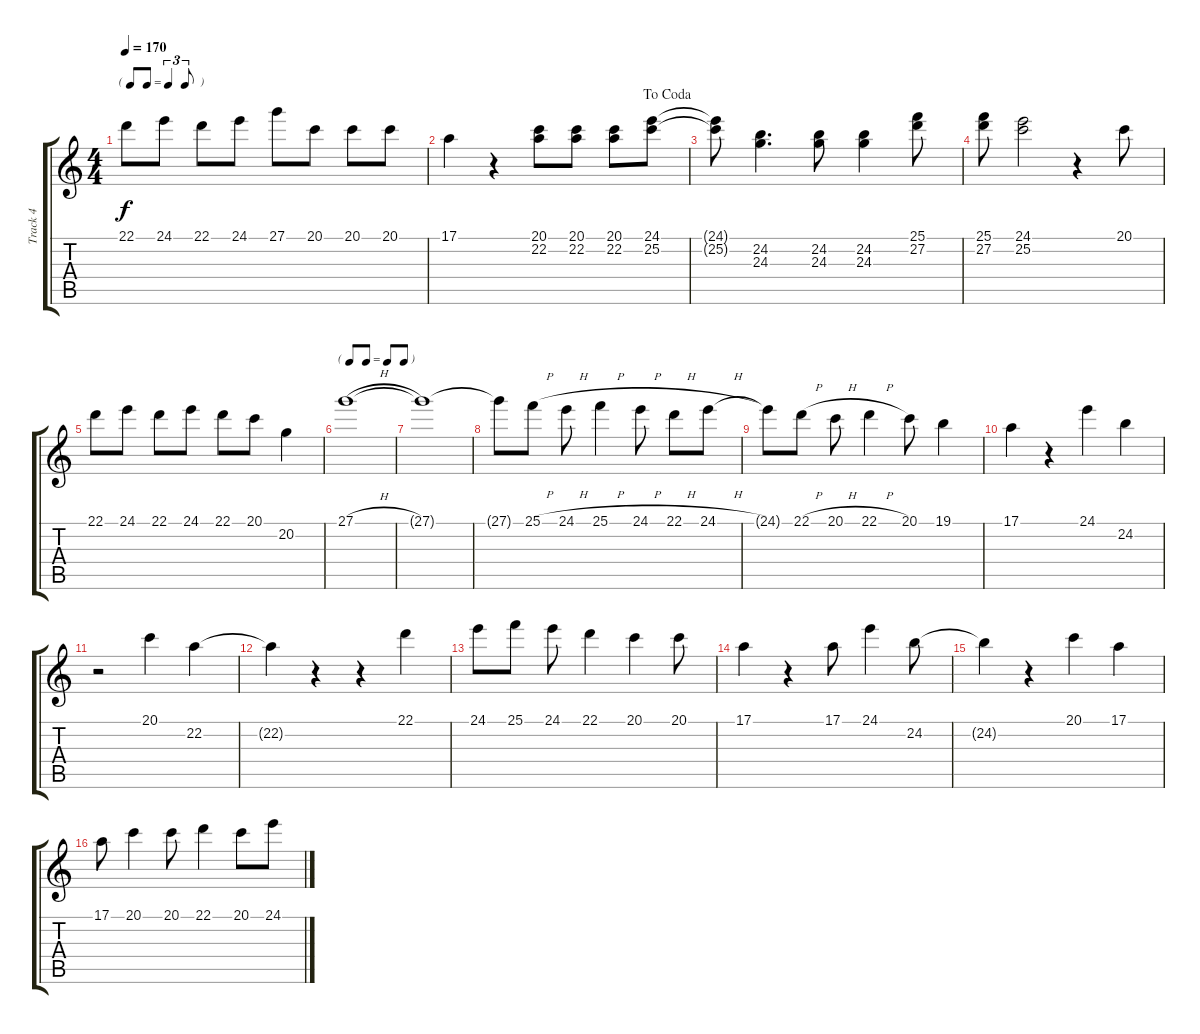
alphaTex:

\track ("Track 4" "Track 4") {instrument clarinet}
\staff {score tabs}
\tuning (E4 B3 G3 D3 A2 E2) {hide}
\ts (4 4)
\tf triplet8th
\tempo 170
\clef g2
\ks c
22.1.8{dy f} 24.1.8 22.1.8 24.1.8 27.1.8 20.1.8 20.1.8 20.1.8 |
\jump dacoda
17.1.4 r.4 (20.1 22.2).8 (20.1 22.2).8 (20.1 22.2).8 (24.1 25.2).8 |
(24.1{t} 25.2{t}).8 (24.2 24.3).4{d} (24.2 24.3).8 (24.2 24.3).4 (25.1 27.2).8 |
(25.1 27.2).8 (24.1 25.2).2 r.4 20.1.8 |
22.1.8 24.1.8 22.1.8 24.1.8 22.1.8 20.1.8 20.2.4 |
\tf none
27.1{h}.1 |
27.1{t}.1 |
27.1{t}.8 25.1{h}.8 24.1{h}.8 25.1{h}.4 24.1{h}.8 22.1{h}.8 24.1{h}.8 |
24.1{t}.8 22.1{h}.8 20.1{h}.8 22.1{h}.4 20.1.8 19.1.4 |
17.1.4 r.4 24.1.4 24.2.4 |
r.2 20.1.4 22.2.4 |
22.2{t}.4 r.4 r.4 22.1.4 |
24.1.8 25.1.8 24.1.8 22.1.4 20.1.4 20.1.8 |
17.1.4 r.4 17.1.8 24.1.4 24.2.8 |
24.2{t}.4 r.4 20.1.4 17.1.4 |
17.1.8 20.1.4 20.1.8 22.1.4 20.1.8 24.1.8
